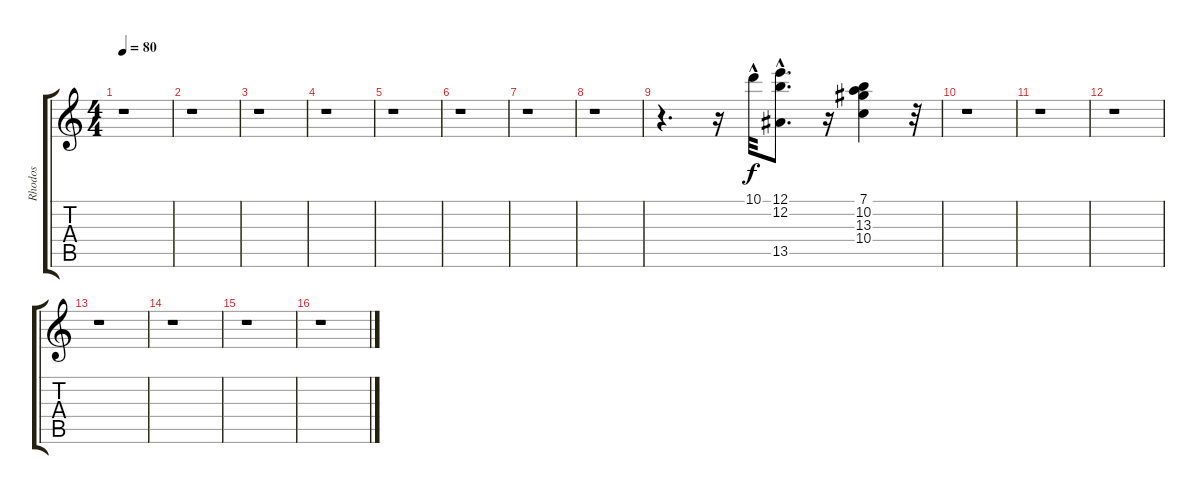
\track ("Rhodos" "Rhodos") {instrument acousticguitarnylon}
\staff {score tabs}
\tuning (E4 B3 G3 D3 A2 E2) {hide}
\ts (4 4)
\tempo 80
\clef g2
\ks c
r.1{dy f instrument acousticguitarnylon} |
r.1 |
r.1 |
r.1 |
r.1 |
r.1 |
r.1 |
r.1 |
r.4{d} r.16 10.1{hac}.32 (12.1{hac} 12.2{hac} 13.5{hac}).8{d} r.16 (7.1 10.2 13.3 10.4).4 r.32 |
r.1 |
r.1 |
r.1 |
r.1 |
r.1 |
r.1 |
r.1
